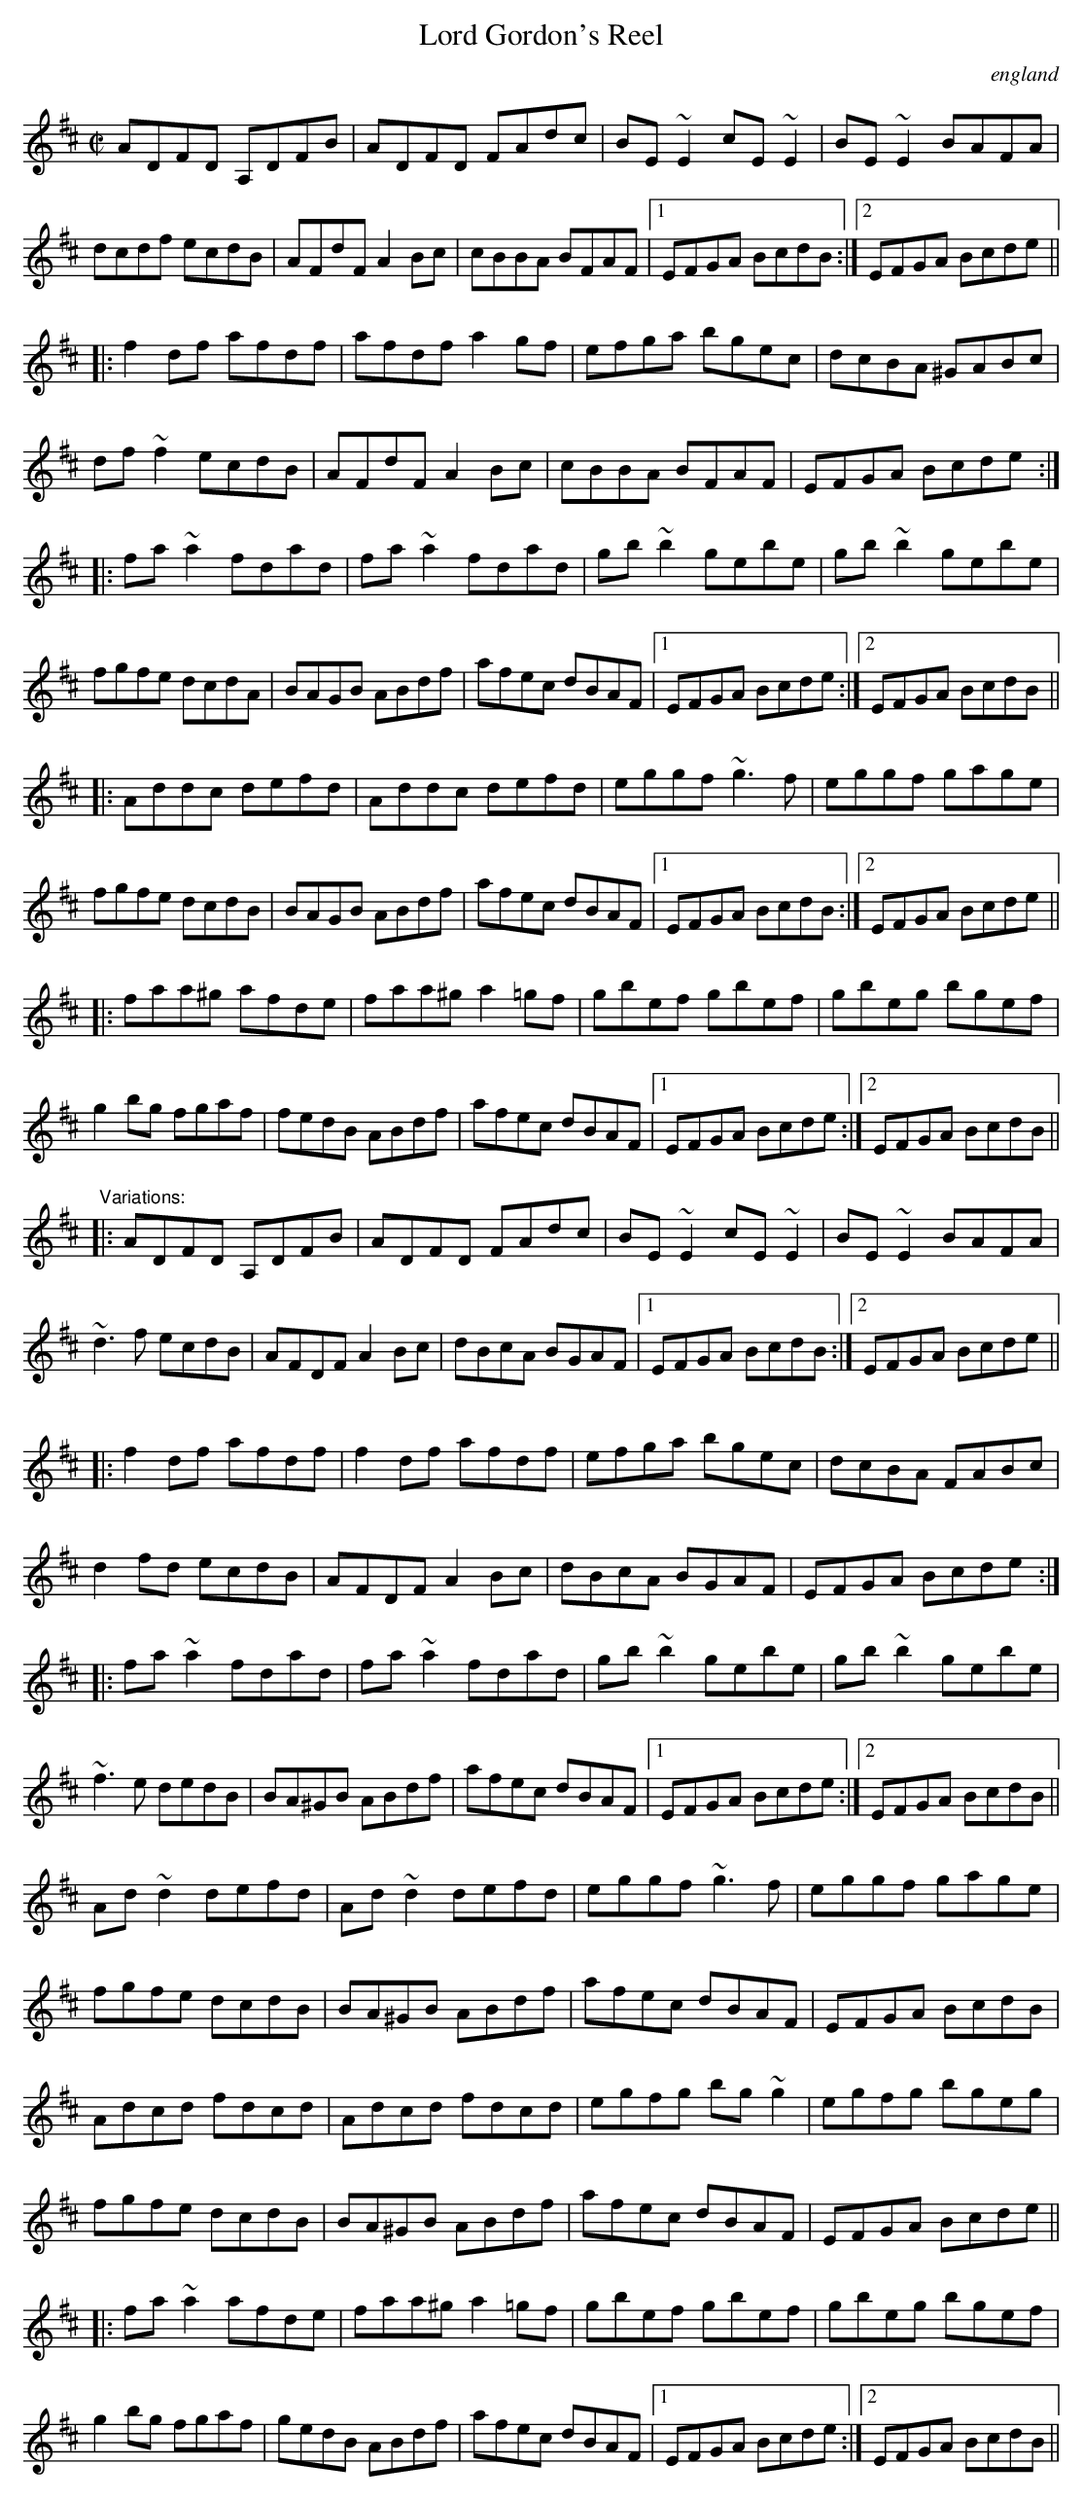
X:1
T:Lord Gordon's Reel
O:england
M:C|
K:D
ADFD A,DFB|ADFD FAdc|BE~E2 cE~E2|BE~E2 BAFA|
dcdf ecdB|AFdF A2Bc|cBBA BFAF|1 EFGA BcdB:|2 EFGA Bcde||
|:f2df afdf|afdf a2gf|efga bgec|dcBA ^GABc|
df~f2 ecdB|AFdF A2Bc|cBBA BFAF|EFGA Bcde:|
|:fa~a2 fdad|fa~a2 fdad|gb~b2 gebe|gb~b2 gebe|
fgfe dcdA|BAGB ABdf|afec dBAF|1 EFGA Bcde:|2 EFGA BcdB||
|:Addc defd|Addc defd|eggf ~g3f|eggf gage|
fgfe dcdB|BAGB ABdf|afec dBAF|1 EFGA BcdB:|2 EFGA Bcde||
|:faa^g afde|faa^g a2=gf|gbef gbef|gbeg bgef|
g2bg fgaf|fedB ABdf|afec dBAF|1 EFGA Bcde:|2 EFGA BcdB||
"Variations:"
|:ADFD A,DFB|ADFD FAdc|BE~E2 cE~E2|BE~E2 BAFA|
~d3f ecdB|AFDF A2Bc|dBcA BGAF|1 EFGA BcdB:|2 EFGA Bcde||
|:f2df afdf|f2df afdf|efga bgec|dcBA FABc|
d2fd ecdB|AFDF A2Bc|dBcA BGAF|EFGA Bcde:|
|:fa~a2 fdad|fa~a2 fdad|gb~b2 gebe|gb~b2 gebe|
~f3e dedB|BA^GB ABdf|afec dBAF|1 EFGA Bcde:|2 EFGA BcdB||
Ad~d2 defd|Ad~d2 defd|eggf ~g3f|eggf gage|
fgfe dcdB|BA^GB ABdf|afec dBAF|EFGA BcdB|
Adcd fdcd|Adcd fdcd|egfg bg~g2|egfg bgeg|
fgfe dcdB|BA^GB ABdf|afec dBAF|EFGA Bcde||
|:fa~a2 afde|faa^g a2=gf|gbef gbef|gbeg bgef|
g2bg fgaf|gedB ABdf|afec dBAF|1 EFGA Bcde:|2 EFGA BcdB||
